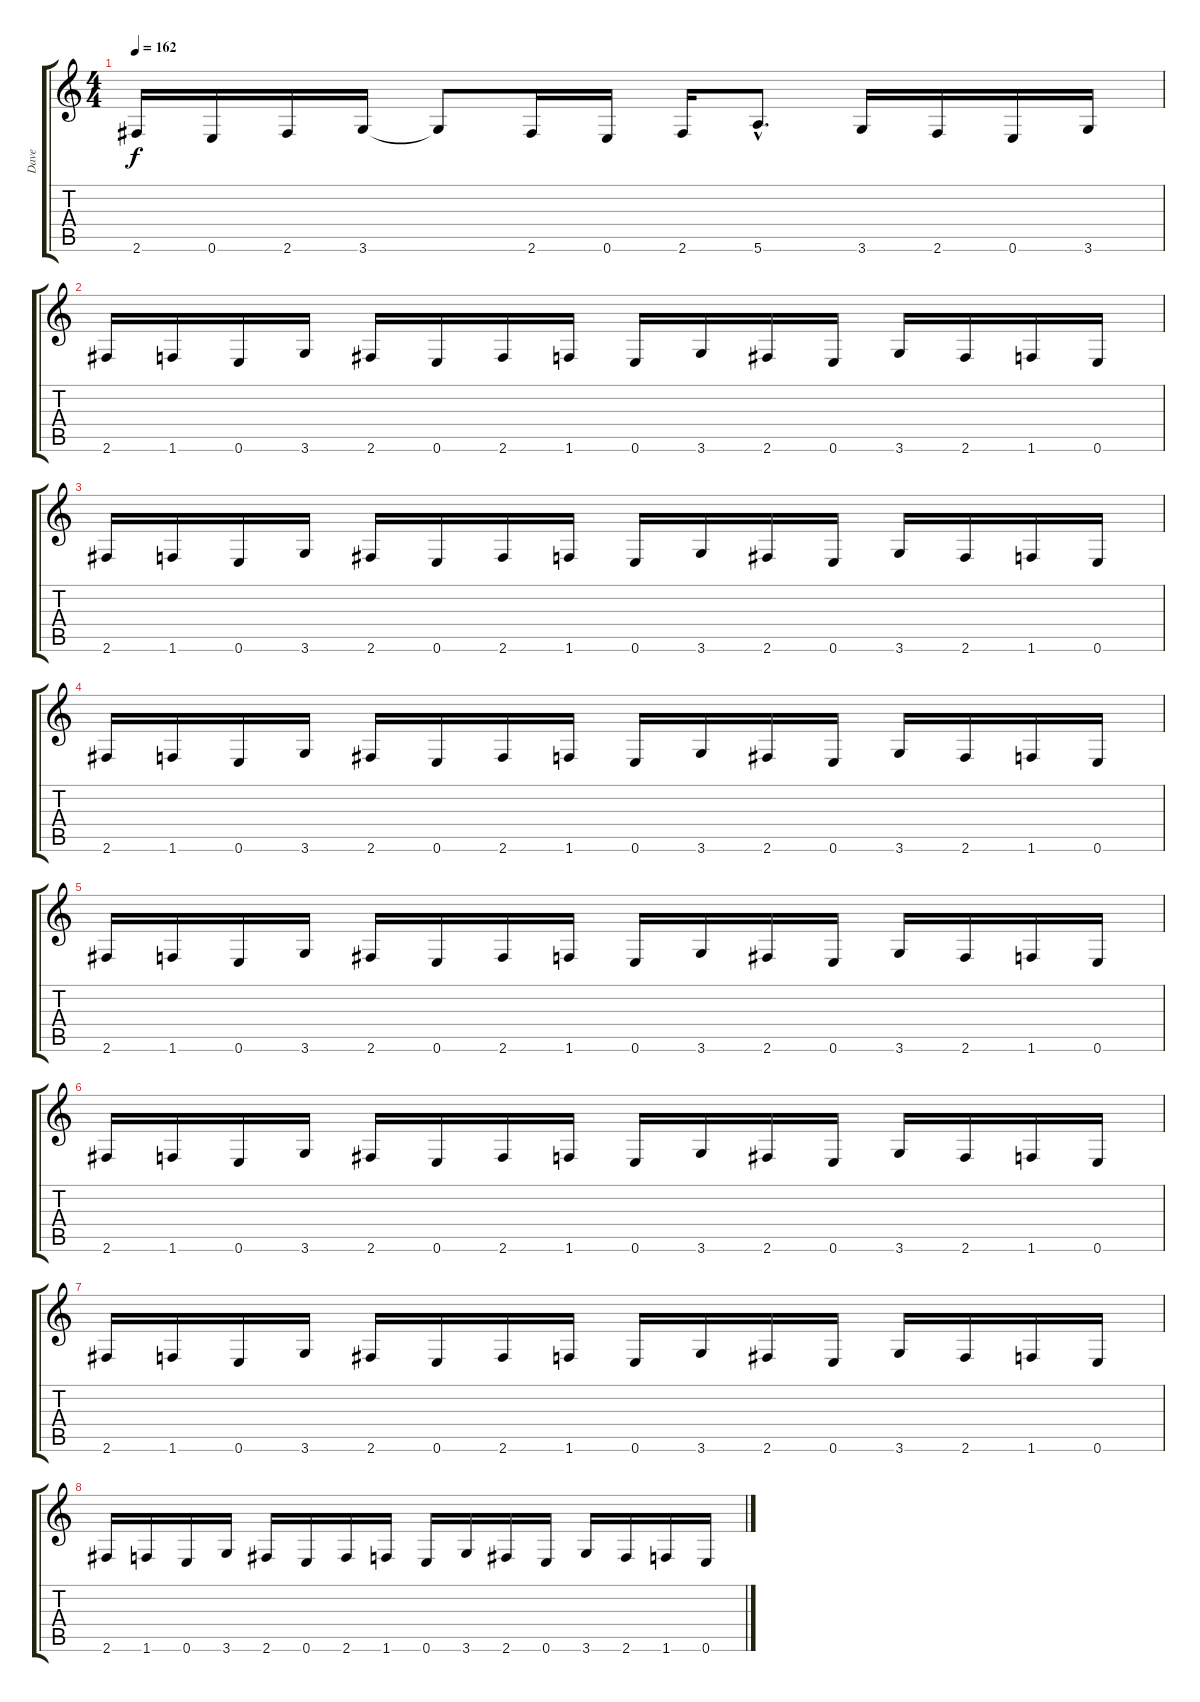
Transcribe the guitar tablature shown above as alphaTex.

\track ("Dave" "Dave") {instrument distortionguitar}
\staff {score tabs}
\tuning (E4 B3 G3 D3 A2 E2) {hide}
\ts (4 4)
\tempo 162
\clef g2
\ks c
2.6.16{dy f} 0.6.16 2.6.16 3.6.16 3.6{t}.8 2.6.16 0.6.16 2.6.16 5.6{hac}.8{d} 3.6.16 2.6.16 0.6.16 3.6.16 |
2.6.16 1.6.16 0.6.16 3.6.16 2.6.16 0.6.16 2.6.16 1.6.16 0.6.16 3.6.16 2.6.16 0.6.16 3.6.16 2.6.16 1.6.16 0.6.16 |
2.6.16 1.6.16 0.6.16 3.6.16 2.6.16 0.6.16 2.6.16 1.6.16 0.6.16 3.6.16 2.6.16 0.6.16 3.6.16 2.6.16 1.6.16 0.6.16 |
2.6.16 1.6.16 0.6.16 3.6.16 2.6.16 0.6.16 2.6.16 1.6.16 0.6.16 3.6.16 2.6.16 0.6.16 3.6.16 2.6.16 1.6.16 0.6.16 |
2.6.16 1.6.16 0.6.16 3.6.16 2.6.16 0.6.16 2.6.16 1.6.16 0.6.16 3.6.16 2.6.16 0.6.16 3.6.16 2.6.16 1.6.16 0.6.16 |
2.6.16 1.6.16 0.6.16 3.6.16 2.6.16 0.6.16 2.6.16 1.6.16 0.6.16 3.6.16 2.6.16 0.6.16 3.6.16 2.6.16 1.6.16 0.6.16 |
2.6.16 1.6.16 0.6.16 3.6.16 2.6.16 0.6.16 2.6.16 1.6.16 0.6.16 3.6.16 2.6.16 0.6.16 3.6.16 2.6.16 1.6.16 0.6.16 |
2.6.16 1.6.16 0.6.16 3.6.16 2.6.16 0.6.16 2.6.16 1.6.16 0.6.16 3.6.16 2.6.16 0.6.16 3.6.16 2.6.16 1.6.16 0.6.16
